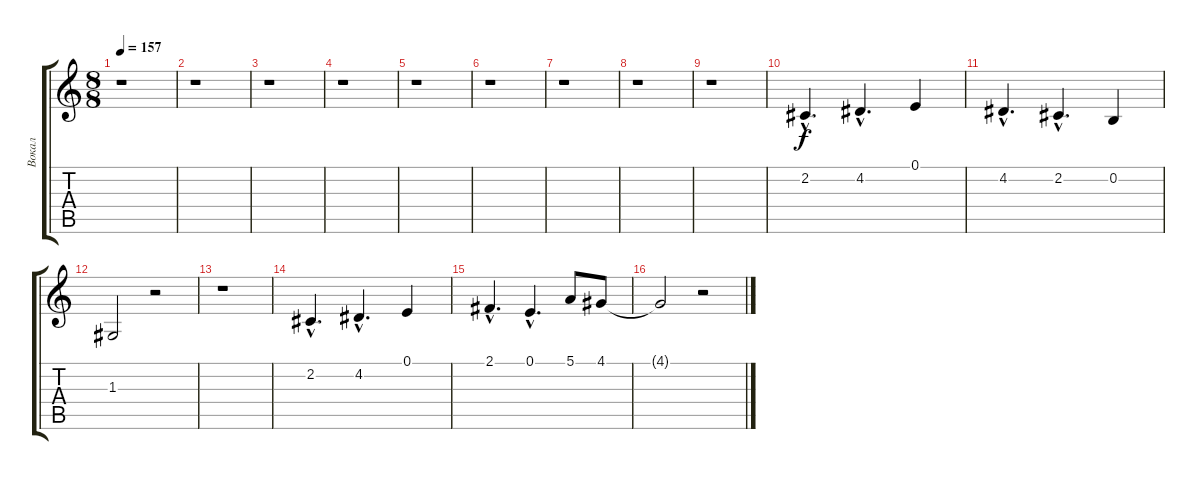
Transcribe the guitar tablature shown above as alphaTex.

\track ("Вокал" "Вокал") {instrument tenorsax}
\staff {score tabs}
\tuning (E4 B3 G3 D3 A2 E2) {hide}
\ts (8 8)
\tempo 157
\clef g2
\ks c
r.1{dy f instrument tenorsax} |
r.1 |
r.1 |
r.1 |
r.1 |
r.1 |
r.1 |
r.1 |
r.1 |
2.2{hac}.4{d} 4.2{hac}.4{d} 0.1.4 |
4.2{hac}.4{d} 2.2{hac}.4{d} 0.2.4 |
1.3.2 r.2 |
r.1 |
2.2{hac}.4{d} 4.2{hac}.4{d} 0.1.4 |
2.1{hac}.4{d} 0.1{hac}.4{d} 5.1.8 4.1.8 |
4.1{t}.2 r.2
